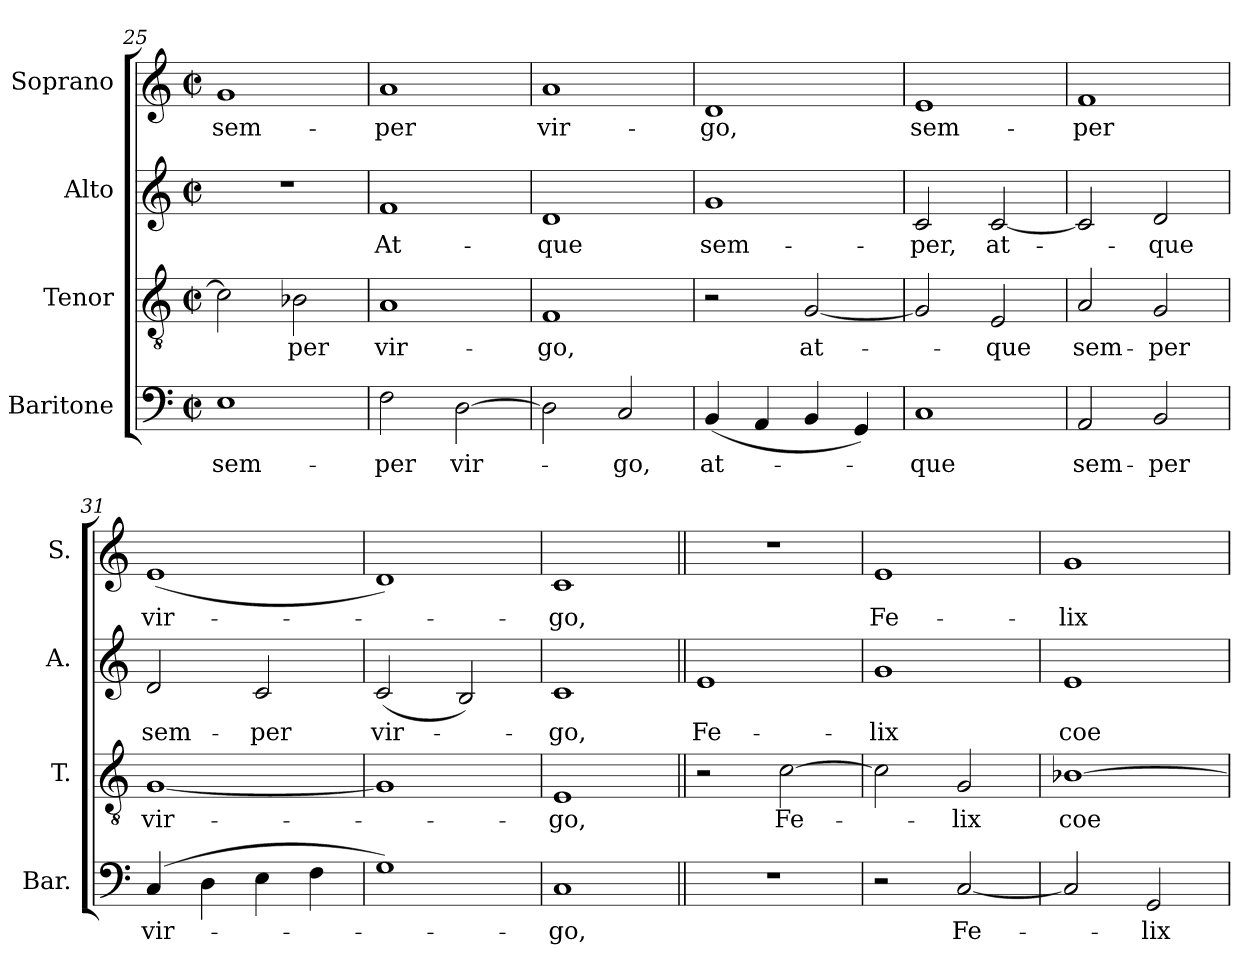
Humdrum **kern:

**kern	**text	**kern	**text	**kern	**text	**kern	**text
*part4	*part4	*part3	*part3	*part2	*part2	*part1	*part1
*staff4	*staff4	*staff3	*staff3	*staff2	*staff2	*staff1	*staff1
*I"Baritone	*	*I"Tenor	*	*I"Alto	*	*I"Soprano	*
*I'Bar.	*	*I'T.	*	*I'A.	*	*I'S.	*
*clefF4	*	*clefGv2	*	*clefG2	*	*clefG2	*
*	*	*ITrd7c12	*	*	*	*	*
*k[]	*	*k[]	*	*k[]	*	*k[]	*
*C:	*	*C:	*	*C:	*	*C:	*
*M2/2	*	*M2/2	*	*M2/2	*	*M2/2	*
*met(c|)	*	*met(c|)	*	*met(c|)	*	*met(c|)	*
=25	=25	=25	=25	=25	=25	=25	=25
!	!LO:LY:b:color=#000000	!	!	!	!	!	!
!	!	!	!	!	!	!	!LO:LY:b:color=#000000
1Ei	sem-	2Ci\]	.	1r	.	1gi	sem-
!	!	!	!LO:LY:b:color=#000000	!	!	!	!
.	.	2BB-Xi\	-per	.	.	.	.
=26	=26	=26	=26	=26	=26	=26	=26
!	!LO:LY:b:color=#000000	!	!	!	!	!	!
!	!	!	!LO:LY:b:color=#000000	!	!	!	!
!	!	!	!	!	!LO:LY:b:color=#000000	!	!
!	!	!	!	!	!	!	!LO:LY:b:color=#000000
2Fi\	-per	1AAi	vir-	1fi	At-	1ai	-per
!	!LO:LY:b:color=#000000	!	!	!	!	!	!
[2Di\	vir-	.	.	.	.	.	.
=27	=27	=27	=27	=27	=27	=27	=27
!	!	!	!LO:LY:b:color=#000000	!	!	!	!
!	!	!	!	!	!LO:LY:b:color=#000000	!	!
!	!	!	!	!	!	!	!LO:LY:b:color=#000000
2Di\]	.	1FFi	-go,	1di	-que	1ai	vir-
!	!LO:LY:b:color=#000000	!	!	!	!	!	!
2Ci/	-go,	.	.	.	.	.	.
=28	=28	=28	=28	=28	=28	=28	=28
!	!LO:LY:b:color=#000000	!	!	!	!	!	!
!	!	!	!	!	!LO:LY:b:color=#000000	!	!
!	!	!	!	!	!	!	!LO:LY:b:color=#000000
(4BBi/	at-	2r	.	1gi	sem-	1di	-go,
4AAi/	.	.	.	.	.	.	.
!	!	!	!LO:LY:b:color=#000000	!	!	!	!
4BBi/	.	[2GGi/	at-	.	.	.	.
4GGi/)	.	.	.	.	.	.	.
!!LO:LB:g=z
=29	=29	=29	=29	=29	=29	=29	=29
!	!LO:LY:b:color=#000000	!	!	!	!	!	!
!	!	!	!	!	!LO:LY:b:color=#000000	!	!
!	!	!	!	!	!	!	!LO:LY:b:color=#000000
1Ci	-que	2GGi/]	.	2ci/	-per,	1ei	sem-
!	!	!	!LO:LY:b:color=#000000	!	!	!	!
!	!	!	!	!	!LO:LY:b:color=#000000	!	!
.	.	2EEi/	-que	[2ci/	at-	.	.
=30	=30	=30	=30	=30	=30	=30	=30
!	!LO:LY:b:color=#000000	!	!	!	!	!	!
!	!	!	!LO:LY:b:color=#000000	!	!	!	!
!	!	!	!	!	!	!	!LO:LY:b:color=#000000
2AAi/	sem-	2AAi/	sem-	2ci/]	.	1fi	-per
!	!LO:LY:b:color=#000000	!	!	!	!	!	!
!	!	!	!LO:LY:b:color=#000000	!	!	!	!
!	!	!	!	!	!LO:LY:b:color=#000000	!	!
2BBi/	-per	2GGi/	-per	2di/	-que	.	.
=31	=31	=31	=31	=31	=31	=31	=31
!	!LO:LY:b:color=#000000	!	!	!	!	!	!
!	!	!	!LO:LY:b:color=#000000	!	!	!	!
!	!	!	!	!	!LO:LY:b:color=#000000	!	!
!	!	!	!	!	!	!	!LO:LY:b:color=#000000
(4Ci/	vir-	[1GGi	vir-	2di/	sem-	(1ei	vir-
4Di\	.	.	.	.	.	.	.
!	!	!	!	!	!LO:LY:b:color=#000000	!	!
4Ei\	.	.	.	2ci/	-per	.	.
4Fi\	.	.	.	.	.	.	.
=32	=32	=32	=32	=32	=32	=32	=32
!	!	!	!	!	!LO:LY:b:color=#000000	!	!
1Gi)	.	1GGi]	.	(2ci/	vir-	1di)	.
.	.	.	.	2Bi/)	.	.	.
=33	=33	=33	=33	=33	=33	=33	=33
!	!LO:LY:b:color=#000000	!	!	!	!	!	!
!	!	!	!LO:LY:b:color=#000000	!	!	!	!
!	!	!	!	!	!LO:LY:b:color=#000000	!	!
!	!	!	!	!	!	!	!LO:LY:b:color=#000000
1Ci	-go,	1EEi	-go,	1ci	-go,	1ci	-go,
=34||	=34||	=34||	=34||	=34||	=34||	=34||	=34||
!	!	!	!	!	!LO:LY:b:color=#000000	!	!
1r	.	2r	.	1ei	Fe-	1r	.
!	!	!	!LO:LY:b:color=#000000	!	!	!	!
.	.	[2Ci\	Fe-	.	.	.	.
=35	=35	=35	=35	=35	=35	=35	=35
!	!	!	!	!	!LO:LY:b:color=#000000	!	!
!	!	!	!	!	!	!	!LO:LY:b:color=#000000
2r	.	2Ci\]	.	1gi	-lix	1ei	Fe-
!	!LO:LY:b:color=#000000	!	!	!	!	!	!
!	!	!	!LO:LY:b:color=#000000	!	!	!	!
[2Ci/	Fe-	2GGi/	-lix	.	.	.	.
=36	=36	=36	=36	=36	=36	=36	=36
!	!	!	!LO:LY:b:color=#000000	!	!	!	!
!	!	!	!	!	!LO:LY:b:color=#000000	!	!
!	!	!	!	!	!	!	!LO:LY:b:color=#000000
2Ci/]	.	[1BB-Xi	coe-	1ei	coe-	1gi	-lix
!	!LO:LY:b:color=#000000	!	!	!	!	!	!
2GGi/	-lix	.	.	.	.	.	.
=	=	=	=	=	=	=	=
*-	*-	*-	*-	*-	*-	*-	*-
